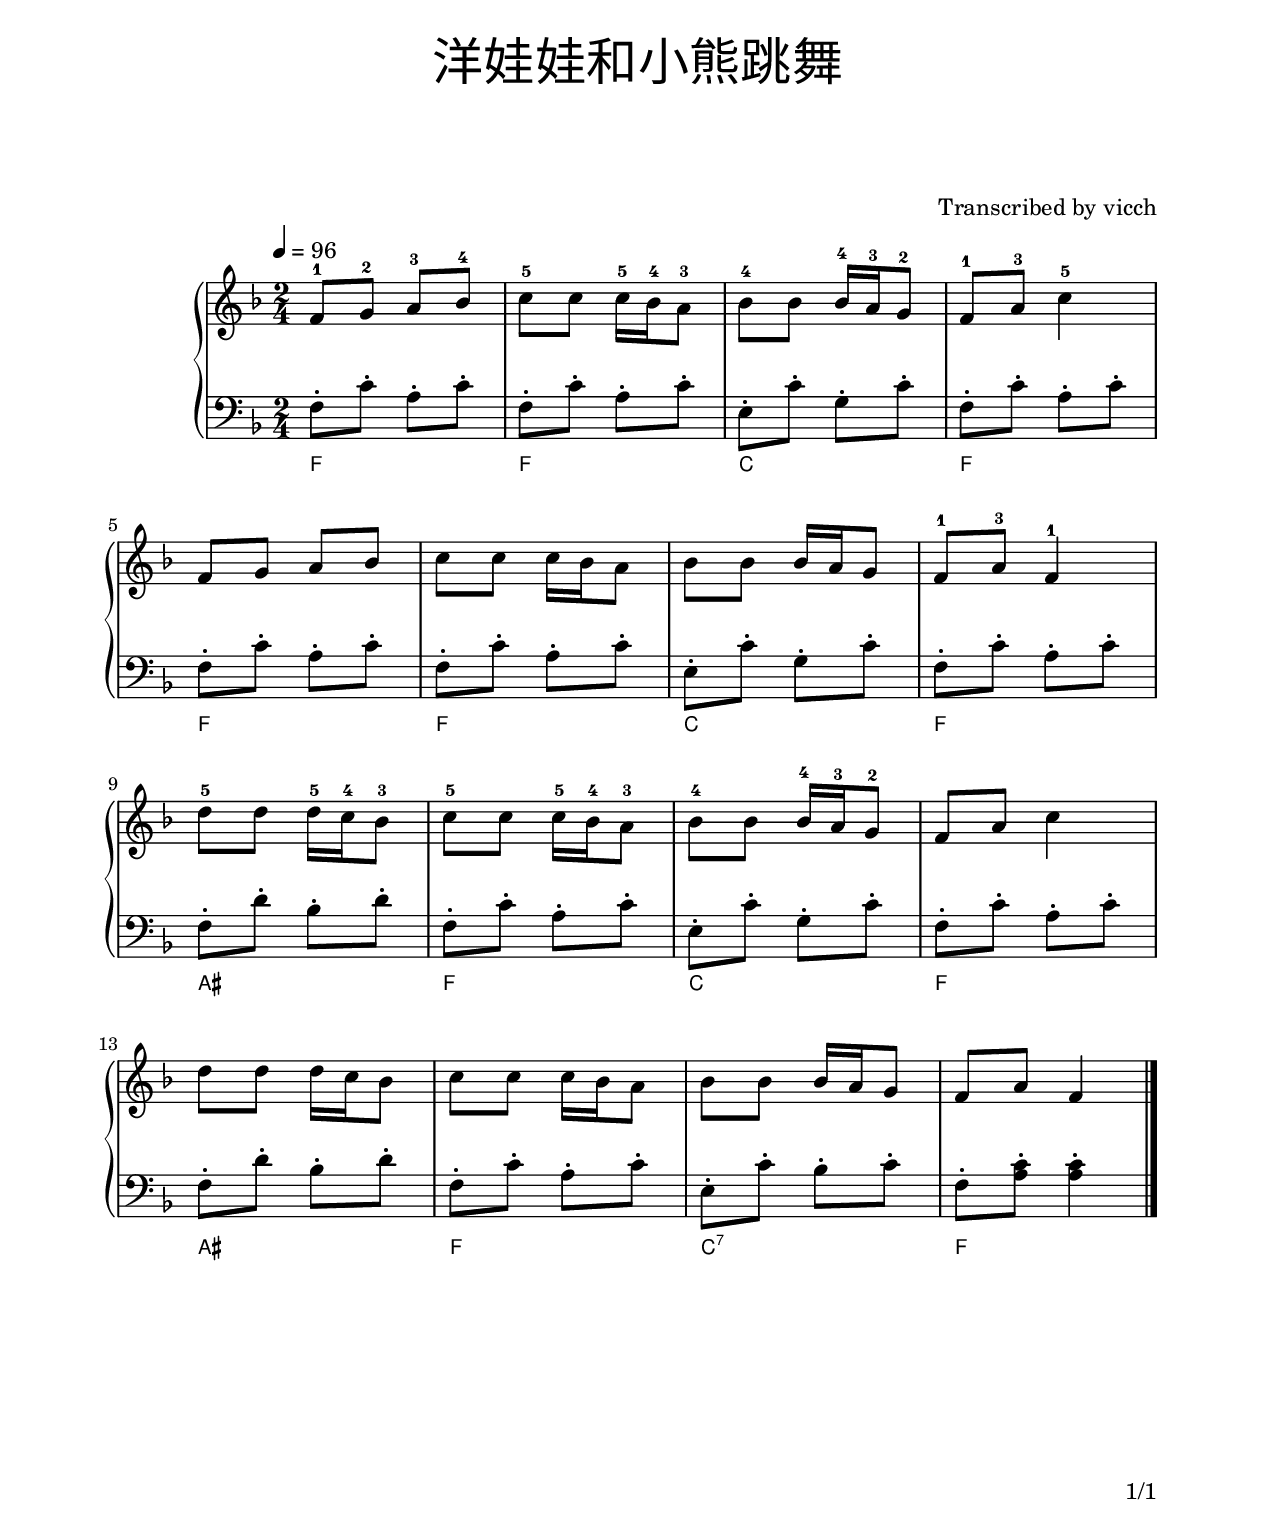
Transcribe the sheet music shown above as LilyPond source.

\version "2.24.3"
\include "../template.v1.ly"

\header {
  title = \markup \override #'((font-name . "FangSong")(font-size . 7)) "洋娃娃和小熊跳舞"
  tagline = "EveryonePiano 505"
}

\markup \vspace #1.5

chordc      = { e8^. c'8^. g8^.  c'8^. }
chordcseven = { e8^. c'8^. bf8^. c'8^. }
chordf      = { f8^. c'8^. a8^.  c'8^. }
chordas     = { f8^. d'8^. bf8^. d'8^. }

\score {
  \new PianoStaff <<
    \new Staff {
      \tempo 4 = 96
      \clef treble
      \key f \major
      \time 2/4
      
      f'8^1  g'8^2 a'8^3           bf'8^4 | c''8^5 c''8 c''16^5 bf'16^4 a'8^3 | bf'8^4 bf'8 bf'16^4 a'16^3 g'8^2 | f'8^1 a'8^3 c''4^5 | \break
      f'8    g'8   a'8             bf'8   | c''8   c''8 c''16   bf'16   a'8   | bf'8   bf'8 bf'16 a'16   g'8     | f'8^1 a'8^3 f'4^1  | \break
      d''8^5 d''8  d''16^5 c''16^4 bf'8^3 | c''8^5 c''8 c''16^5 bf'16^4 a'8^3 | bf'8^4 bf'8 bf'16^4 a'16^3 g'8^2 | f'8 a'8 c''4       | \break
      d''8   d''8  d''16   c''16   bf'8   | c''8   c''8 c''16   bf'16   a'8   | bf'8   bf'8 bf'16   a'16   g'8   | f'8 a'8 f'4        \bar "|."
    }
    \new Staff {
      \clef bass
      \key f \major
      \time 2/4
      
      \chordf  | \chordf | \chordc      | \chordf | \break
      \chordf  | \chordf | \chordc      | \chordf | \break
      \chordas | \chordf | \chordc      | \chordf | \break
      \chordas | \chordf | \chordcseven | f8^. <<a8 c'8^.>> <<a4 c'4^.>> \bar "|."
    }
    \chords {
      \set noChordSymbol = ""
      
      f2  f2 c2   f2 \break
      f2  f2 c2   f2 \break
      as2 f2 c2   f2 \break
      as2 f2 c2:7 f2
    }
  >>
  \layout {}
  \midi {}
}

